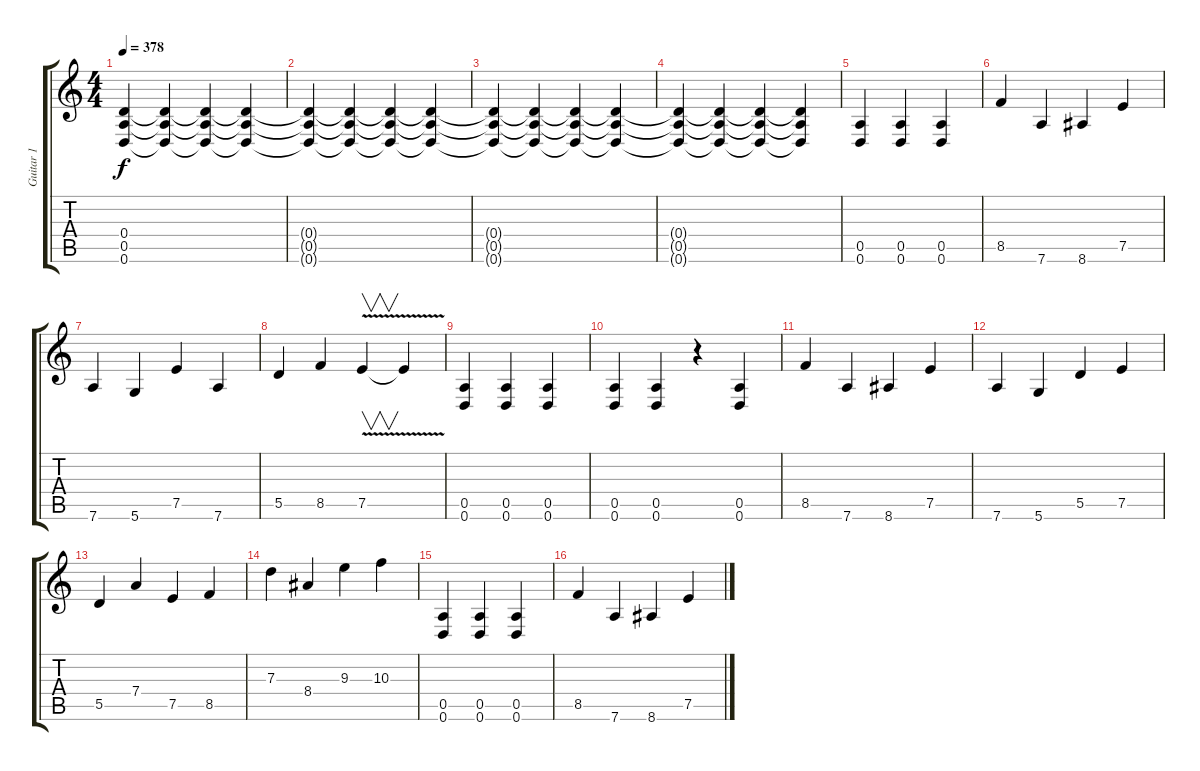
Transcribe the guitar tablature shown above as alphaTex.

\track ("Guitar 1" "Guitar 1") {instrument distortionguitar}
\staff {score tabs}
\tuning (E4 B3 G3 D3 A2 D2) {hide}
\ts (4 4)
\tempo 378
\clef g2
\ks c
(0.4 0.5 0.6).4{dy f} (0.4{t} 0.5{t} 0.6{t}).4 (0.4{t} 0.5{t} 0.6{t}).4 (0.4{t} 0.5{t} 0.6{t}).4 |
(0.4{t} 0.5{t} 0.6{t}).4 (0.4{t} 0.5{t} 0.6{t}).4 (0.4{t} 0.5{t} 0.6{t}).4 (0.4{t} 0.5{t} 0.6{t}).4 |
(0.4{t} 0.5{t} 0.6{t}).4 (0.4{t} 0.5{t} 0.6{t}).4 (0.4{t} 0.5{t} 0.6{t}).4 (0.4{t} 0.5{t} 0.6{t}).4 |
(0.4{t} 0.5{t} 0.6{t}).4 (0.4{t} 0.5{t} 0.6{t}).4 (0.4{t} 0.5{t} 0.6{t}).4 (0.4{t} 0.5{t} 0.6{t}).4 |
(0.5 0.6).4 (0.5 0.6).4 (0.5 0.6).4 |
8.5.4 7.6.4 8.6.4 7.5.4 |
7.6.4 5.6.4 7.5.4 7.6.4 |
5.5.4 8.5.4 7.5{v}.4{v} 7.5{t}.4 |
(0.5 0.6).4 (0.5 0.6).4 (0.5 0.6).4 |
(0.5 0.6).4 (0.5 0.6).4 r.4 (0.5 0.6).4 |
8.5.4 7.6.4 8.6.4 7.5.4 |
7.6.4 5.6.4 5.5.4 7.5.4 |
5.5.4 7.4.4 7.5.4 8.5.4 |
7.3.4 8.4.4 9.3.4 10.3.4 |
(0.5 0.6).4 (0.5 0.6).4 (0.5 0.6).4 |
8.5.4 7.6.4 8.6.4 7.5.4
